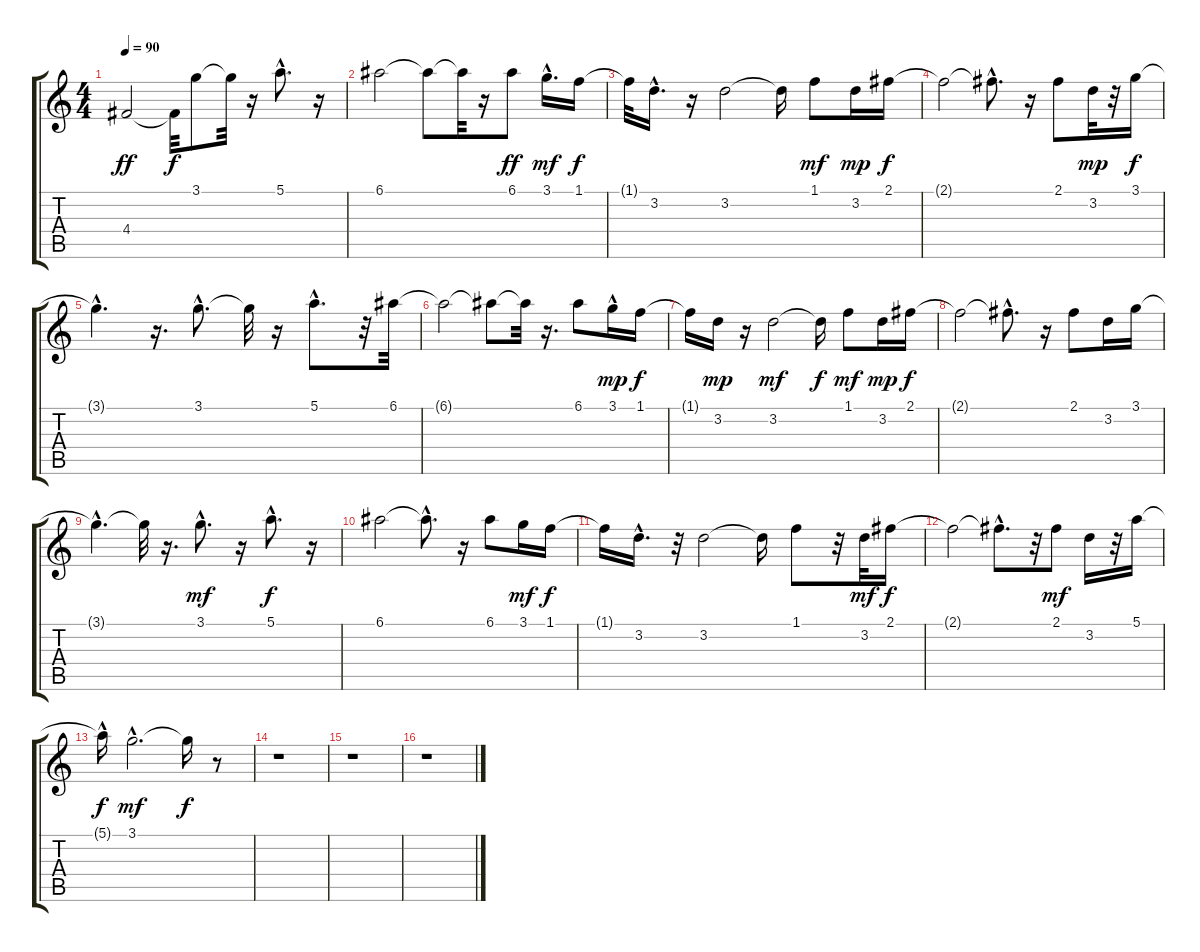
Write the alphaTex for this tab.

\track "" {instrument overdrivenguitar}
\staff {score tabs}
\tuning (E4 B3 G3 D3 A2 E2) {hide}
\ts (4 4)
\tempo 90
\clef g2
\ks c
4.4.2{dy ff} 4.4{t}.32{dy f} 3.1.8 3.1{t}.32 r.16 5.1{hac}.8{d} r.16 |
6.1.2 6.1{t}.8 6.1{t}.32 r.16 6.1.8{dy ff} 3.1{hac}.16{d dy mf} 1.1.16{dy f} |
1.1{t}.32 3.2{hac}.16{d} r.16 3.2.2 3.2{t}.16 1.1.8{dy mf} 3.2.16{dy mp} 2.1.16{dy f} |
2.1{t}.2 2.1{hac t}.8{d} r.16 2.1.8 3.2.32{dy mp} r.32 3.1.16{dy f} |
3.1{hac t}.4{d} r.16{d} 3.1{hac}.8{d} 3.1{t}.32 r.16 5.1{hac}.8{d} r.32 6.1.32 |
6.1{t}.2 6.1{t}.8 6.1{t}.32 r.16{d} 6.1.8 3.1{hac}.16{dy mp} 1.1.16{dy f} |
1.1{t}.16 3.2.16{dy mp} r.16 3.2.2{dy mf} 3.2{t}.16{dy f} 1.1.8{dy mf} 3.2.16{dy mp} 2.1.16{dy f} |
2.1{t}.2 2.1{hac t}.8{d} r.16 2.1.8 3.2.16 3.1.16 |
3.1{hac t}.4{d} 3.1{t}.32 r.16{d} 3.1{hac}.8{d dy mf} r.16 5.1{hac}.8{d dy f} r.16 |
6.1.2 6.1{hac t}.8{d} r.16 6.1.8 3.1.16{dy mf} 1.1.16{dy f} |
1.1{t}.16 3.2{hac}.16{d} r.32 3.2.2 3.2{t}.16 1.1.8 r.32 3.2.32{dy mf} 2.1.16{dy f} |
2.1{t}.2 2.1{hac t}.8{d} r.32 2.1.8{dy mf} 3.2.16 r.32 5.1.16 |
5.1{hac t}.16{dy f} 3.1{hac}.2{d dy mf} 3.1{t}.16{dy f} r.8 |
r.1 |
r.1 |
r.1
